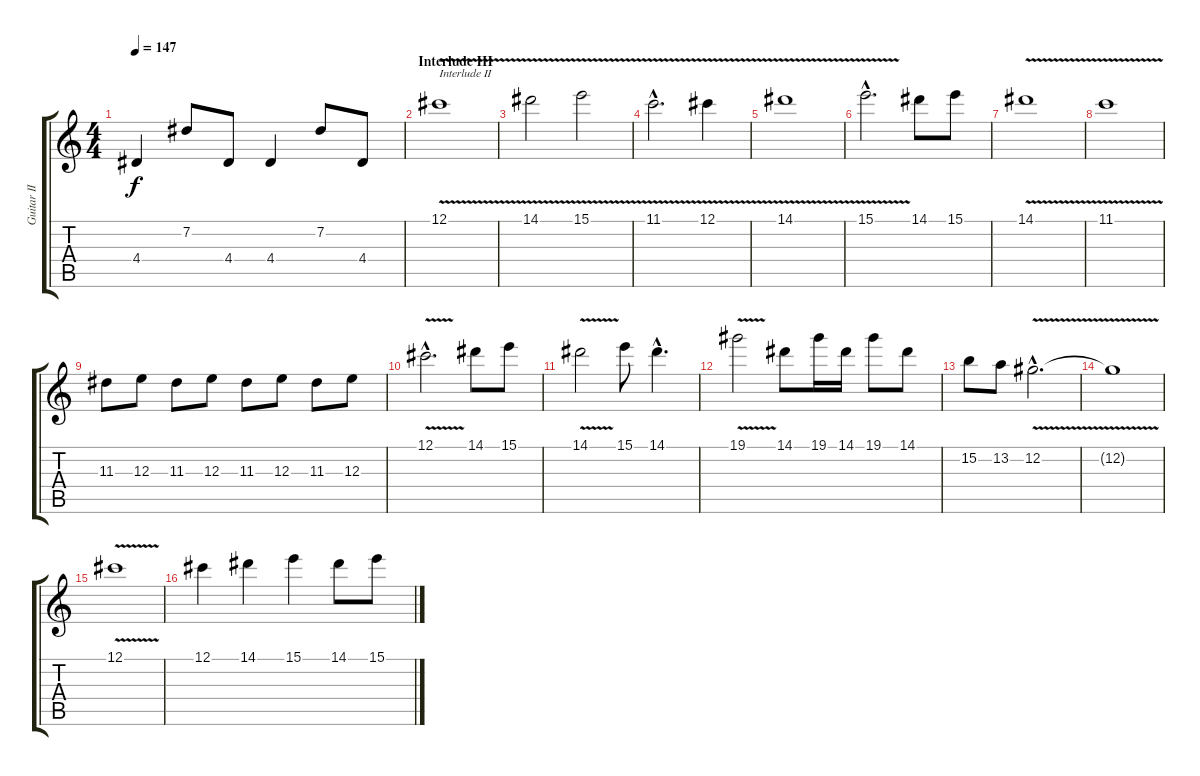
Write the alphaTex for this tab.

\track ("Guitar II [Roy Kronheim]" "Guitar II ") {instrument distortionguitar}
\staff {score tabs}
\tuning (Db4 Ab3 E3 B2 Gb2 Db2) {hide}
\ts (4 4)
\tempo 147
\clef g2
\ks c
4.4.4{dy f} 7.2.8 4.4.8 4.4.4 7.2.8 4.4.8 |
\section ("" "Interlude III")
12.1{v}.1{txt "Interlude II" instrument distortionguitar} |
14.1{v}.2 15.1{v}.2 |
11.1{v hac}.2{d} 12.1{v}.4 |
14.1{v}.1 |
15.1{v hac}.2{d} 14.1.8 15.1.8 |
14.1{v}.1 |
11.1{v}.1 |
11.3.8 12.3.8 11.3.8 12.3.8 11.3.8 12.3.8 11.3.8 12.3.8 |
12.1{v hac}.2{d} 14.1.8 15.1.8 |
14.1{v}.2 15.1.8 14.1{hac}.4{d} |
19.1{v}.2 14.1.8 19.1.16 14.1.16 19.1.8 14.1.8 |
15.2.8 13.2.8 12.2{v hac}.2{d} |
12.2{t}.1 |
12.1{v}.1 |
12.1.4 14.1.4 15.1.4 14.1.8 15.1.8
